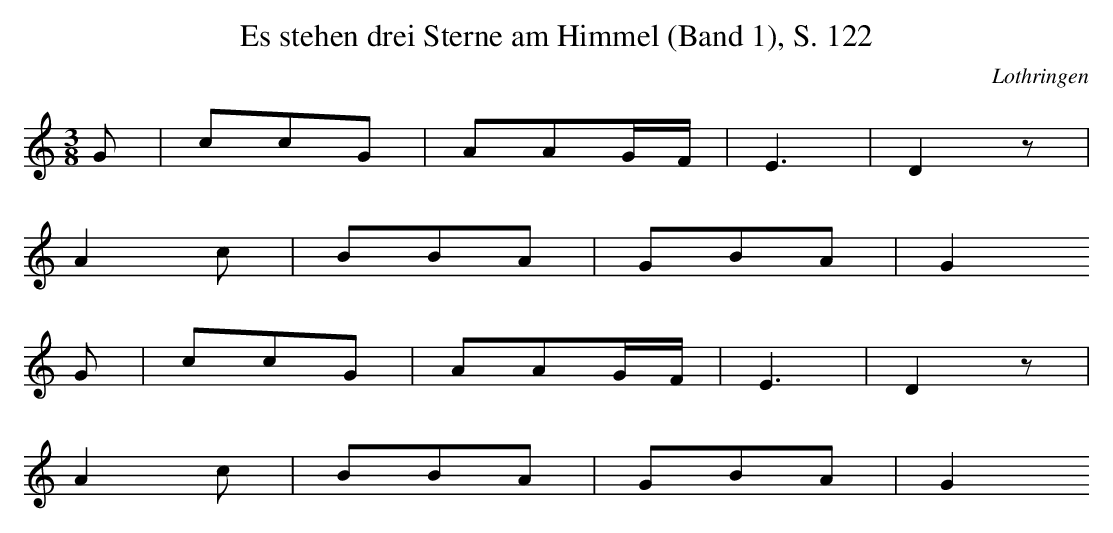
X:1
T: Es stehen drei Sterne am Himmel (Band 1), S. 122
O: Lothringen
M: 3/8
L: 1/16
K: C
G2 | c2c2G2 | A2A2GF | E6 | D4z2 |
A4c2 | B2B2A2 | G2B2A2 | G4
G2 | c2c2G2 | A2A2GF | E6 | D4z2 |
A4c2 | B2B2A2 | G2B2A2 | G4
